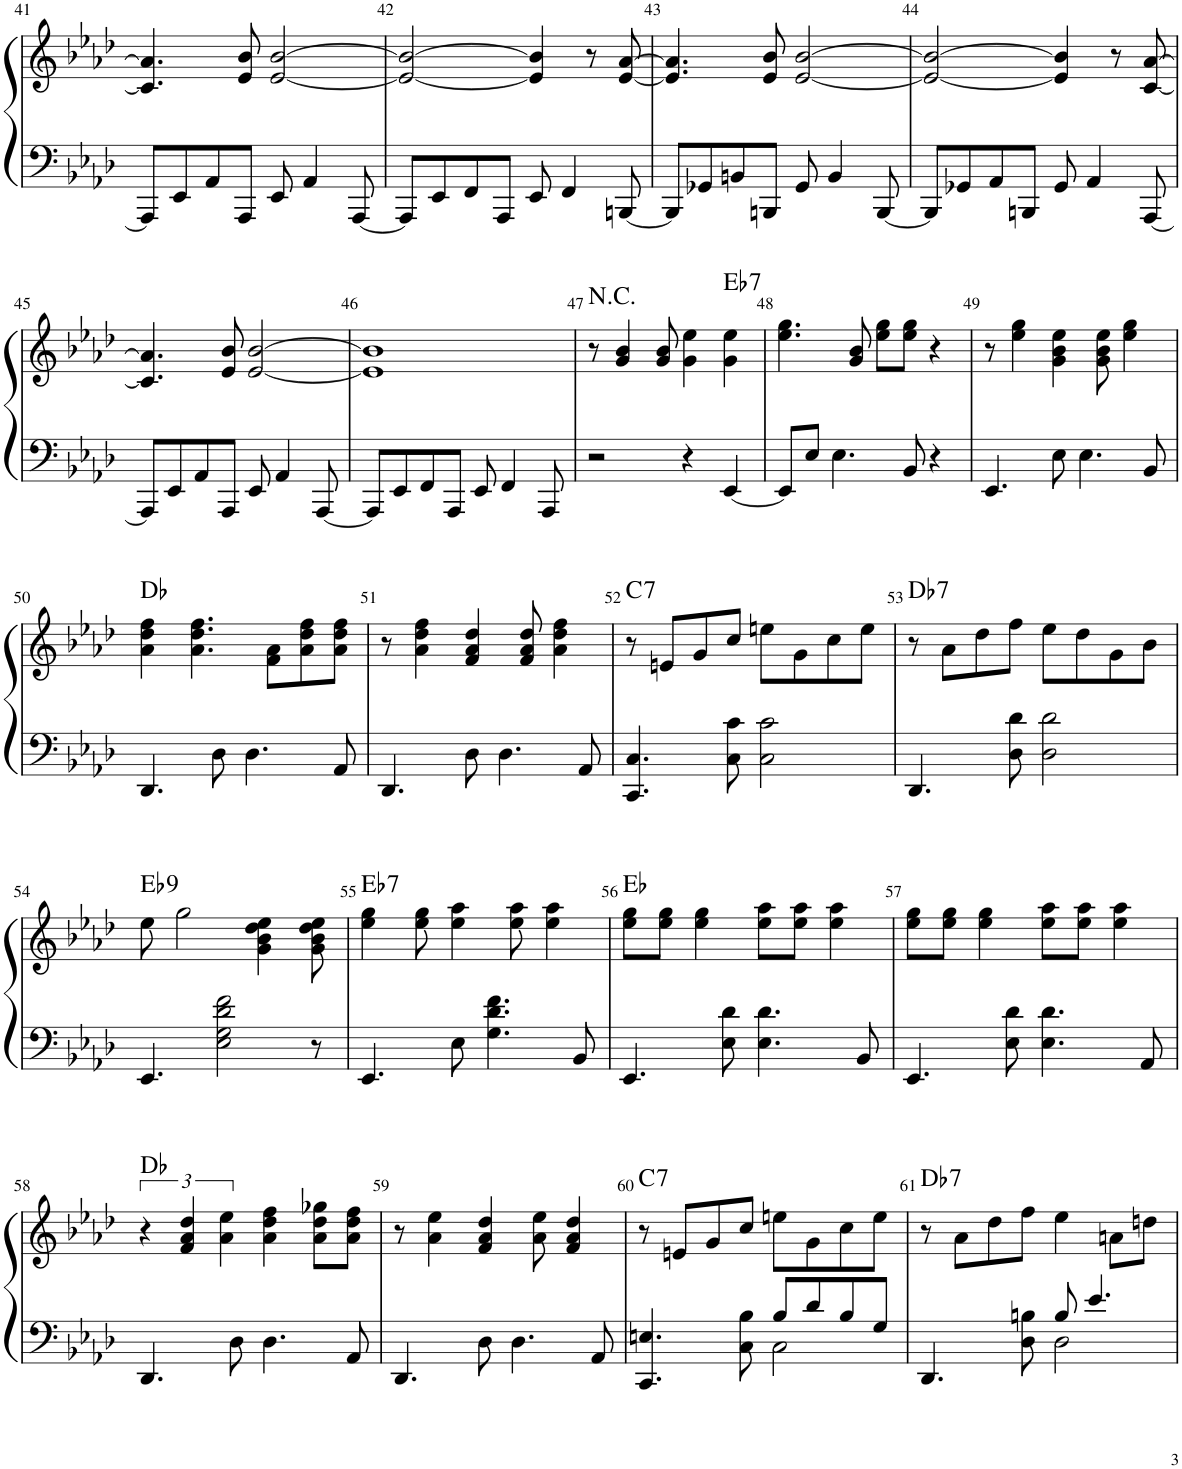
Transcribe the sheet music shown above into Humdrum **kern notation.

**kern	**kern	**harte
*part1	*part1	*part1
*staff2	*staff1	*
*I"Piano	*	*
*I'Pno.	*	*
!!LO:PB:g=z
*clefF4	*clefG2	*
*k[b-e-a-d-]	*k[b-e-a-d-]	*
*M4/4	*M4/4	*
=41	=41	=41
8AAA-/L]	4.c/] 4.a-/]	.
8EE-/	.	.
8AA-/	.	.
8AAA-/J	8e-/ 8b-/	.
8EE-/	[2e-/ [>2b-/	.
4AA-/	.	.
[8AAA-/	.	.
=42	=42	=42
8AAA-/L]	2e-/_ 2b-/_	.
8EE-/	.	.
8FF/	.	.
8AAA-/J	.	.
8EE-/	4e-/] 4b-/]	.
4FF/	.	.
.	8r	.
[8BBBn/	[8e-/ [8a-/	.
=43	=43	=43
8BBB/L]	4.e-/] 4.a-/]	.
8GG-X/	.	.
8BBn/	.	.
8BBBn/J	8e-/ 8b-/	.
8GG-/	[2e-/ [>2b-/	.
4BB/	.	.
[8BBB/	.	.
=44	=44	=44
8BBB/L]	2e-/_ 2b-/_	.
8GG-X/	.	.
8AA-/	.	.
8BBBn/J	.	.
8GG-/	4e-/] 4b-/]	.
4AA-/	.	.
.	8r	.
[8AAA-/	[8c/ [8a-/	.
!!LO:LB:g=z
=45	=45	=45
8AAA-/L]	4.c/] 4.a-/]	.
8EE-/	.	.
8AA-/	.	.
8AAA-/J	8e-/ 8b-/	.
8EE-/	[2e-/ [>2b-/	.
4AA-/	.	.
[8AAA-/	.	.
=46	=46	=46
8AAA-/L]	1e-] 1b-]	.
8EE-/	.	.
8FF/	.	.
8AAA-/J	.	.
8EE-/	.	.
4FF/	.	.
8AAA-/	.	.
=47	=47	=47
!	!	!LO:H:kt=N.C.
2r	8r	N
.	4g/ 4b-/	.
.	8g/ 8b-/	.
4r	4g\ 4ee-\	.
!	!	!LO:H:kt=7
[4EE-/	4g\ 4ee-\	Eb:7
=48	=48	=48
8EE-/L]	4.ee-\ 4.gg\	.
8E-/J	.	.
4.E-\	.	.
.	8g/ 8b-/	.
.	8ee-\ 8gg\L	.
8BB-/	8ee-\ 8gg\J	.
4r	4r	.
=49	=49	=49
4.EE-/	8r	.
.	4ee-\ 4gg\	.
8E-\	4g\ 4b-\ 4ee-\	.
4.E-\	.	.
.	8g\ 8b-\ 8ee-\	.
.	4ee-\ 4gg\	.
8BB-/	.	.
!!LO:LB:g=z
=50	=50	=50
!	!	!LO:H:kt=N.C.
4.DD-/	4a-\ 4dd-\ 4ff\	N
.	4.a-\ 4.dd-\ 4.ff\	.
8D-\	.	.
4.D-\	.	.
.	8f\ 8a-\L	.
.	8a-\ 8dd-\ 8ff\	.
8AA-/	8a-\ 8dd-\ 8ff\J	.
=51	=51	=51
4.DD-/	8r	.
.	4a-\ 4dd-\ 4ff\	.
8D-\	4f/ 4a-/ 4dd-/	.
4.D-\	.	.
.	8f/ 8a-/ 8dd-/	.
.	4a-\ 4dd-\ 4ff\	.
8AA-/	.	.
=52	=52	=52
!	!	!LO:H:kt=7
4.CC/ 4.C/	8r	C:7
.	8en/L	.
.	8g/	.
8C\ 8c\	8cc/J	.
2C\ 2c\	8een\L	.
.	8g\	.
.	8cc\	.
.	8ee\J	.
=53	=53	=53
!	!	!LO:H:kt=7
4.DD-/	8r	Db:7
.	8a-\L	.
.	8dd-\	.
8D-\ 8d-\	8ff\J	.
2D-\ 2d-\	8ee-\L	.
.	8dd-\	.
.	8g\	.
.	8b-\J	.
!!LO:LB:g=z
=54	=54	=54
!	!	!LO:H:kt=9
4.EE-/	8ee-\	Eb:9
.	2gg\	.
2E-\ 2G\ 2d-\ 2f\	.	.
.	4g\ 4b-\ 4dd-\ 4ee-\	.
8r	8g\ 8b-\ 8dd-\ 8ee-\	.
=55	=55	=55
!	!	!LO:H:kt=7
4.EE-/	4ee-\ 4gg\	Eb:7
.	8ee-\ 8gg\	.
8E-\	4ee-\ 4aa-\	.
4.G\ 4.d-\ 4.f\	.	.
.	8ee-\ 8aa-\	.
.	4ee-\ 4aa-\	.
8BB-/	.	.
=56	=56	=56
!	!	!LO:H:kt=N.C.
4.EE-/	8ee-\ 8gg\L	N
.	8ee-\ 8gg\J	.
.	4ee-\ 4gg\	.
8E-\ 8d-\	.	.
4.E-\ 4.d-\	8ee-\ 8aa-\L	.
.	8ee-\ 8aa-\J	.
.	4ee-\ 4aa-\	.
8BB-/	.	.
=57	=57	=57
4.EE-/	8ee-\ 8gg\L	.
.	8ee-\ 8gg\J	.
.	4ee-\ 4gg\	.
8E-\ 8d-\	.	.
4.E-\ 4.d-\	8ee-\ 8aa-\L	.
.	8ee-\ 8aa-\J	.
.	4ee-\ 4aa-\	.
8AA-/	.	.
!!LO:LB:g=z
=58	=58	=58
!	!	!LO:H:kt=N.C.
4.DD-/	6r	N
.	6f/ 6a-/ 6dd-/	.
.	6a-\ 6ee-\	.
8D-\	.	.
4.D-\	4a-\ 4dd-\ 4ff\	.
.	8a-\ 8dd-\ 8gg-X\L	.
8AA-/	8a-\ 8dd-\ 8ff\J	.
=59	=59	=59
4.DD-/	8r	.
.	4a-\ 4ee-\	.
8D-\	4f/ 4a-/ 4dd-/	.
4.D-\	.	.
.	8a-\ 8ee-\	.
.	4f/ 4a-/ 4dd-/	.
8AA-/	.	.
=60	=60	=60
*^	*	*
!	!	!	!LO:H:kt=7
4.CC/ 4.En/	2ryy	8r	C:7
.	.	8en/L	.
.	.	8g/	.
8C\ 8B-\	.	8cc/J	.
8B-/L	2C\	8een\L	.
8d-/	.	8g\	.
8B-/	.	8cc\	.
8G/J	.	8ee\J	.
=61	=61	=61	=61
!	!	!	!LO:H:kt=7
4.DD-/	2ryy	8r	Db:7
.	.	8a-\L	.
.	.	8dd-\	.
8D-\ 8Bn\	.	8ff\J	.
8B/	2D-\	4ee-\	.
4.e-/	.	.	.
.	.	8an\L	.
.	.	8ddn\J	.
*v	*v	*	*
=	=	=
*-	*-	*-
